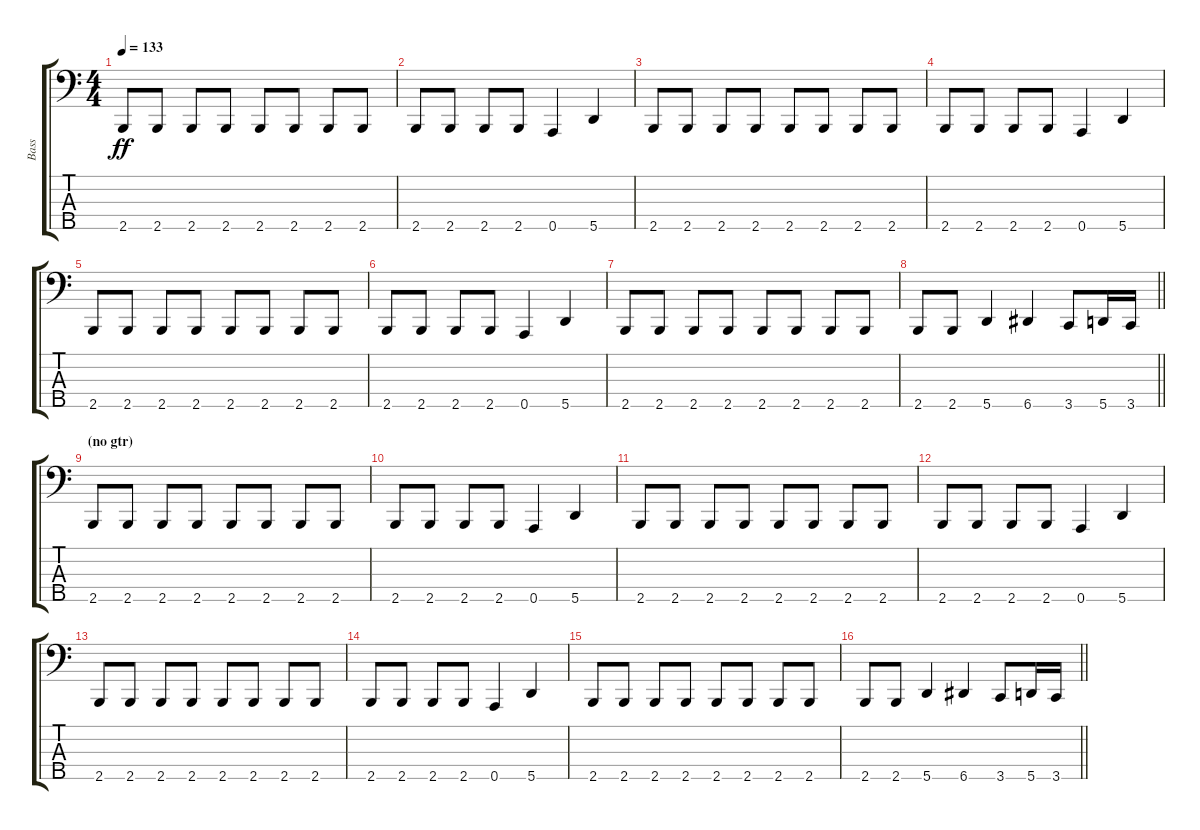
\track ("Bass" "Bass") {instrument electricbasspick}
\staff {score tabs}
\tuning (G2 D2 A1 E1 A0) {hide}
\ts (4 4)
\tempo 133
\clef f4
\ks c
2.5.8{dy ff} 2.5.8 2.5.8 2.5.8 2.5.8 2.5.8 2.5.8 2.5.8 |
2.5.8 2.5.8 2.5.8 2.5.8 0.5.4 5.5.4 |
2.5.8 2.5.8 2.5.8 2.5.8 2.5.8 2.5.8 2.5.8 2.5.8 |
2.5.8 2.5.8 2.5.8 2.5.8 0.5.4 5.5.4 |
2.5.8 2.5.8 2.5.8 2.5.8 2.5.8 2.5.8 2.5.8 2.5.8 |
2.5.8 2.5.8 2.5.8 2.5.8 0.5.4 5.5.4 |
2.5.8 2.5.8 2.5.8 2.5.8 2.5.8 2.5.8 2.5.8 2.5.8 |
\barLineRight lightlight
2.5.8 2.5.8 5.5.4 6.5.4 3.5.8 5.5.16 3.5.16 |
\section ("" "(no gtr)")
2.5.8 2.5.8 2.5.8 2.5.8 2.5.8 2.5.8 2.5.8 2.5.8 |
2.5.8 2.5.8 2.5.8 2.5.8 0.5.4 5.5.4 |
2.5.8 2.5.8 2.5.8 2.5.8 2.5.8 2.5.8 2.5.8 2.5.8 |
2.5.8 2.5.8 2.5.8 2.5.8 0.5.4 5.5.4 |
2.5.8 2.5.8 2.5.8 2.5.8 2.5.8 2.5.8 2.5.8 2.5.8 |
2.5.8 2.5.8 2.5.8 2.5.8 0.5.4 5.5.4 |
2.5.8 2.5.8 2.5.8 2.5.8 2.5.8 2.5.8 2.5.8 2.5.8 |
\barLineRight lightlight
2.5.8 2.5.8 5.5.4 6.5.4 3.5.8 5.5.16 3.5.16
